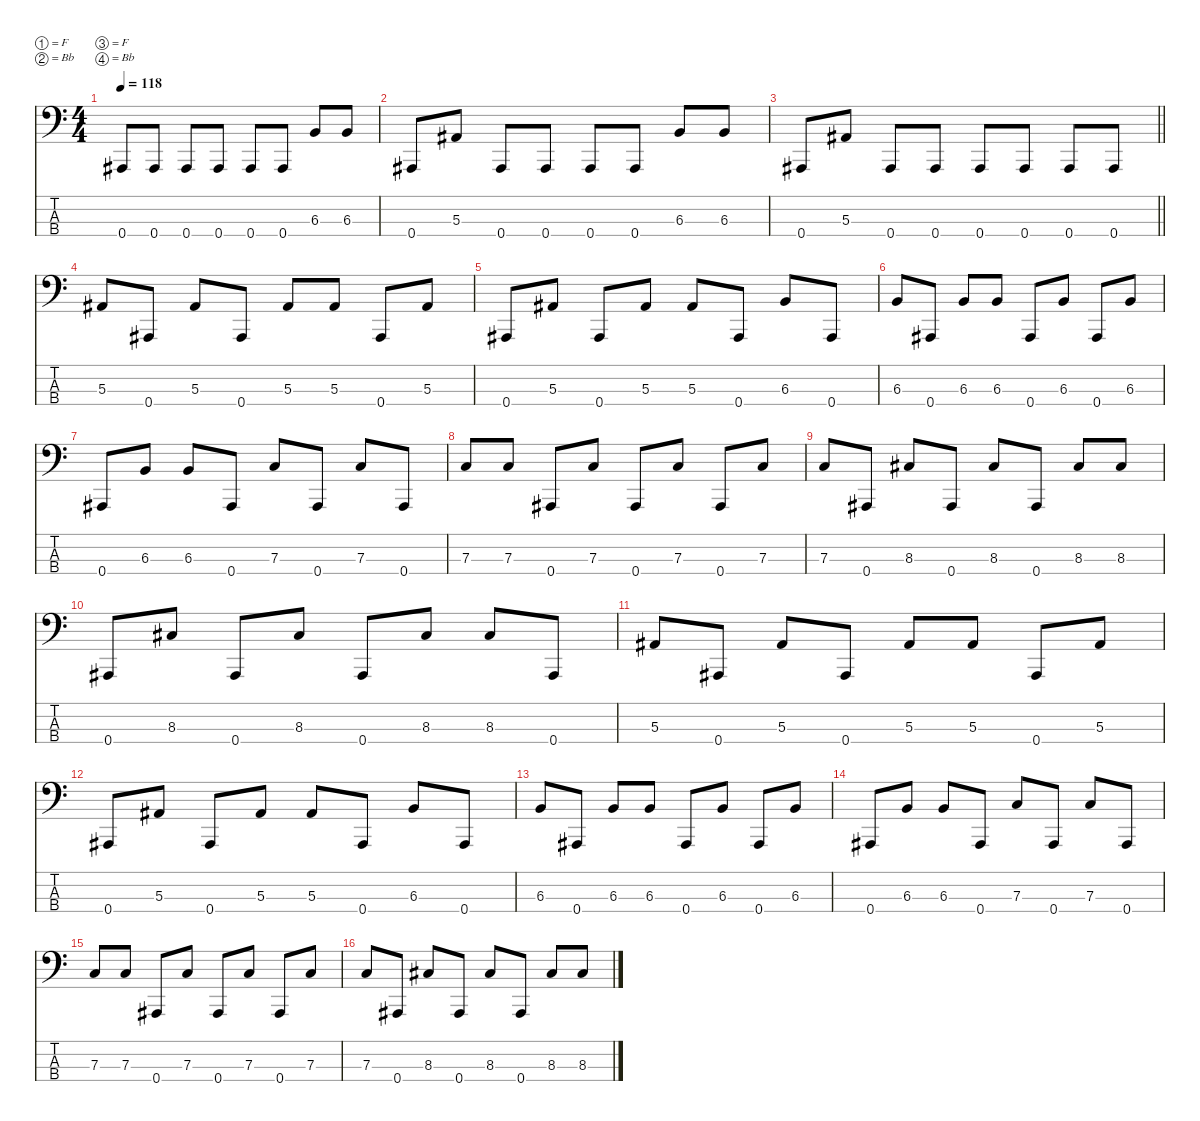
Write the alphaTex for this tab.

\defaultSystemsLayout 4
\hideDynamics
\bracketExtendMode nobrackets
\singleTrackTrackNamePolicy hidden
\multiTrackTrackNamePolicy hidden
\firstSystemTrackNameMode fullname
\otherSystemsTrackNameOrientation horizontal
\track ("Bass" "el.bs.") {defaultSystemsLayout 8 instrument electricbassfinger}
\staff {score tabs}
\tuning (F2 Bb1 F1 Bb0)
\ts (4 4)
\tempo 118
\clef f4
\ks c
0.4{acc #}.8{dy f beam Up} 0.4{acc #}.8{beam Up} 0.4{acc #}.8{beam Up} 0.4{acc #}.8{beam Up} 0.4{acc #}.8{beam Up} 0.4{acc #}.8{beam Up} 6.3.8{beam Up} 6.3.8{beam Up} |
0.4{acc #}.8{beam Up} 5.3{acc #}.8{beam Up} 0.4{acc #}.8{beam Up} 0.4{acc #}.8{beam Up} 0.4{acc #}.8{beam Up} 0.4{acc #}.8{beam Up} 6.3.8{beam Up} 6.3.8{beam Up} |
\barLineRight lightlight
0.4{acc #}.8{beam Up} 5.3{acc #}.8{beam Up} 0.4{acc #}.8{beam Up} 0.4{acc #}.8{beam Up} 0.4{acc #}.8{beam Up} 0.4{acc #}.8{beam Up} 0.4{acc #}.8{beam Up} 0.4{acc #}.8{beam Up} |
5.3{acc #}.8{beam Up} 0.4{acc #}.8{beam Up} 5.3{acc #}.8{beam Up} 0.4{acc #}.8{beam Up} 5.3{acc #}.8{beam Up} 5.3{acc #}.8{beam Up} 0.4{acc #}.8{beam Up} 5.3{acc #}.8{beam Up} |
0.4{acc #}.8{beam Up} 5.3{acc #}.8{beam Up} 0.4{acc #}.8{beam Up} 5.3{acc #}.8{beam Up} 5.3{acc #}.8{beam Up} 0.4{acc #}.8{beam Up} 6.3.8{beam Up} 0.4{acc #}.8{beam Up} |
6.3.8{beam Up} 0.4{acc #}.8{beam Up} 6.3.8{beam Up} 6.3.8{beam Up} 0.4{acc #}.8{beam Up} 6.3.8{beam Up} 0.4{acc #}.8{beam Up} 6.3.8{beam Up} |
0.4{acc #}.8{beam Up} 6.3.8{beam Up} 6.3.8{beam Up} 0.4{acc #}.8{beam Up} 7.3.8{beam Up} 0.4{acc #}.8{beam Up} 7.3.8{beam Up} 0.4{acc #}.8{beam Up} |
7.3.8{beam Up} 7.3.8{beam Up} 0.4{acc #}.8{beam Up} 7.3.8{beam Up} 0.4{acc #}.8{beam Up} 7.3.8{beam Up} 0.4{acc #}.8{beam Up} 7.3.8{beam Up} |
7.3.8{beam Up} 0.4{acc #}.8{beam Up} 8.3{acc #}.8{beam Up} 0.4{acc #}.8{beam Up} 8.3{acc #}.8{beam Up} 0.4{acc #}.8{beam Up} 8.3{acc #}.8{beam Up} 8.3{acc #}.8{beam Up} |
0.4{acc #}.8{beam Up} 8.3{acc #}.8{beam Up} 0.4{acc #}.8{beam Up} 8.3{acc #}.8{beam Up} 0.4{acc #}.8{beam Up} 8.3{acc #}.8{beam Up} 8.3{acc #}.8{beam Up} 0.4{acc #}.8{beam Up} |
5.3{acc #}.8{beam Up} 0.4{acc #}.8{beam Up} 5.3{acc #}.8{beam Up} 0.4{acc #}.8{beam Up} 5.3{acc #}.8{beam Up} 5.3{acc #}.8{beam Up} 0.4{acc #}.8{beam Up} 5.3{acc #}.8{beam Up} |
0.4{acc #}.8{beam Up} 5.3{acc #}.8{beam Up} 0.4{acc #}.8{beam Up} 5.3{acc #}.8{beam Up} 5.3{acc #}.8{beam Up} 0.4{acc #}.8{beam Up} 6.3.8{beam Up} 0.4{acc #}.8{beam Up} |
6.3.8{beam Up} 0.4{acc #}.8{beam Up} 6.3.8{beam Up} 6.3.8{beam Up} 0.4{acc #}.8{beam Up} 6.3.8{beam Up} 0.4{acc #}.8{beam Up} 6.3.8{beam Up} |
0.4{acc #}.8{beam Up} 6.3.8{beam Up} 6.3.8{beam Up} 0.4{acc #}.8{beam Up} 7.3.8{beam Up} 0.4{acc #}.8{beam Up} 7.3.8{beam Up} 0.4{acc #}.8{beam Up} |
7.3.8{beam Up} 7.3.8{beam Up} 0.4{acc #}.8{beam Up} 7.3.8{beam Up} 0.4{acc #}.8{beam Up} 7.3.8{beam Up} 0.4{acc #}.8{beam Up} 7.3.8{beam Up} |
7.3.8{beam Up} 0.4{acc #}.8{beam Up} 8.3{acc #}.8{beam Up} 0.4{acc #}.8{beam Up} 8.3{acc #}.8{beam Up} 0.4{acc #}.8{beam Up} 8.3{acc #}.8{beam Up} 8.3{acc #}.8{beam Up}
